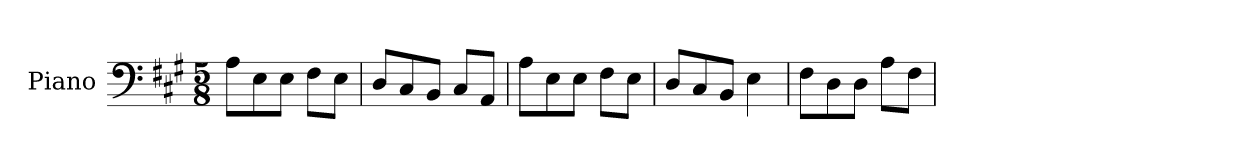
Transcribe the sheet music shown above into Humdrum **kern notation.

**kern
*part1
*staff1
*I"Piano
*I'Pno.
*clefF4
*k[f#c#g#]
*M5/8
*MM120
=1
8A\L
8E\
8E\J
8F#\L
8E\J
=2
8D/L
8C#/
8BB/J
8C#/L
8AA/J
=3
8A\L
8E\
8E\J
8F#\L
8E\J
=4
8D/L
8C#/
8BB/J
4E\
=5
8F#\L
8D\
8D\J
8A\L
8F#\J
=
*-
